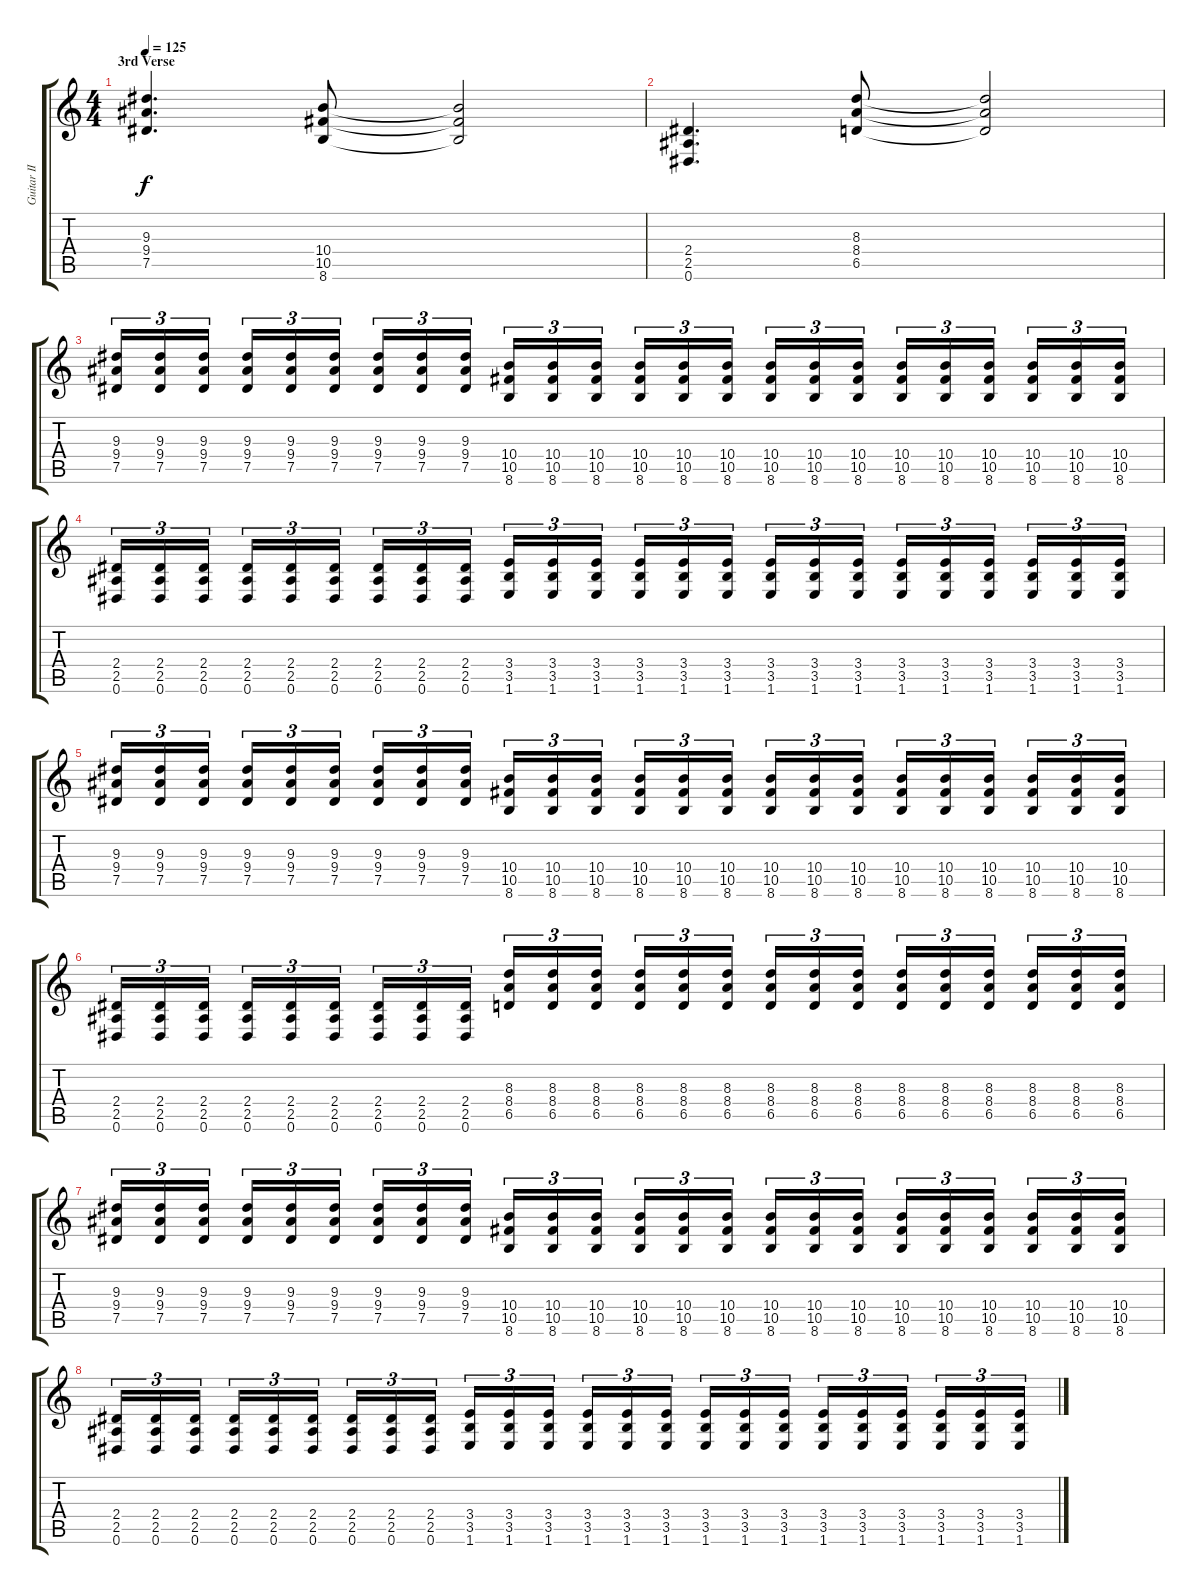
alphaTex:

\track ("Guitar II" "Guitar II") {instrument distortionguitar}
\staff {score tabs}
\tuning (Eb4 Bb3 Gb3 Db3 Ab2 Eb2) {hide}
\ts (4 4)
\section ("" "3rd Verse")
\tempo 125
\clef g2
\ks c
(9.3 9.4 7.5).4{d dy f volume 14 balance 16} (10.4 10.5 8.6).8 (10.4{t} 10.5{t} 8.6{t}).2 |
(2.4 2.5 0.6).4{d} (8.3 8.4 6.5).8 (8.3{t} 8.4{t} 6.5{t}).2 |
(9.3 9.4 7.5).16{tu (3 2)} (9.3 9.4 7.5).16{tu (3 2)} (9.3 9.4 7.5).16{tu (3 2) beam splitsecondary} (9.3 9.4 7.5).16{tu (3 2)} (9.3 9.4 7.5).16{tu (3 2)} (9.3 9.4 7.5).16{tu (3 2)} (9.3 9.4 7.5).16{tu (3 2)} (9.3 9.4 7.5).16{tu (3 2)} (9.3 9.4 7.5).16{tu (3 2) beam splitsecondary} (10.4 10.5 8.6).16{tu (3 2)} (10.4 10.5 8.6).16{tu (3 2)} (10.4 10.5 8.6).16{tu (3 2)} (10.4 10.5 8.6).16{tu (3 2)} (10.4 10.5 8.6).16{tu (3 2)} (10.4 10.5 8.6).16{tu (3 2) beam splitsecondary} (10.4 10.5 8.6).16{tu (3 2)} (10.4 10.5 8.6).16{tu (3 2)} (10.4 10.5 8.6).16{tu (3 2)} (10.4 10.5 8.6).16{tu (3 2)} (10.4 10.5 8.6).16{tu (3 2)} (10.4 10.5 8.6).16{tu (3 2) beam splitsecondary} (10.4 10.5 8.6).16{tu (3 2)} (10.4 10.5 8.6).16{tu (3 2)} (10.4 10.5 8.6).16{tu (3 2)} |
(2.4 2.5 0.6).16{tu (3 2)} (2.4 2.5 0.6).16{tu (3 2)} (2.4 2.5 0.6).16{tu (3 2) beam splitsecondary} (2.4 2.5 0.6).16{tu (3 2)} (2.4 2.5 0.6).16{tu (3 2)} (2.4 2.5 0.6).16{tu (3 2)} (2.4 2.5 0.6).16{tu (3 2)} (2.4 2.5 0.6).16{tu (3 2)} (2.4 2.5 0.6).16{tu (3 2) beam splitsecondary} (3.4 3.5 1.6).16{tu (3 2)} (3.4 3.5 1.6).16{tu (3 2)} (3.4 3.5 1.6).16{tu (3 2)} (3.4 3.5 1.6).16{tu (3 2)} (3.4 3.5 1.6).16{tu (3 2)} (3.4 3.5 1.6).16{tu (3 2) beam splitsecondary} (3.4 3.5 1.6).16{tu (3 2)} (3.4 3.5 1.6).16{tu (3 2)} (3.4 3.5 1.6).16{tu (3 2)} (3.4 3.5 1.6).16{tu (3 2)} (3.4 3.5 1.6).16{tu (3 2)} (3.4 3.5 1.6).16{tu (3 2) beam splitsecondary} (3.4 3.5 1.6).16{tu (3 2)} (3.4 3.5 1.6).16{tu (3 2)} (3.4 3.5 1.6).16{tu (3 2)} |
(9.3 9.4 7.5).16{tu (3 2)} (9.3 9.4 7.5).16{tu (3 2)} (9.3 9.4 7.5).16{tu (3 2) beam splitsecondary} (9.3 9.4 7.5).16{tu (3 2)} (9.3 9.4 7.5).16{tu (3 2)} (9.3 9.4 7.5).16{tu (3 2)} (9.3 9.4 7.5).16{tu (3 2)} (9.3 9.4 7.5).16{tu (3 2)} (9.3 9.4 7.5).16{tu (3 2) beam splitsecondary} (10.4 10.5 8.6).16{tu (3 2)} (10.4 10.5 8.6).16{tu (3 2)} (10.4 10.5 8.6).16{tu (3 2)} (10.4 10.5 8.6).16{tu (3 2)} (10.4 10.5 8.6).16{tu (3 2)} (10.4 10.5 8.6).16{tu (3 2) beam splitsecondary} (10.4 10.5 8.6).16{tu (3 2)} (10.4 10.5 8.6).16{tu (3 2)} (10.4 10.5 8.6).16{tu (3 2)} (10.4 10.5 8.6).16{tu (3 2)} (10.4 10.5 8.6).16{tu (3 2)} (10.4 10.5 8.6).16{tu (3 2) beam splitsecondary} (10.4 10.5 8.6).16{tu (3 2)} (10.4 10.5 8.6).16{tu (3 2)} (10.4 10.5 8.6).16{tu (3 2)} |
(2.4 2.5 0.6).16{tu (3 2)} (2.4 2.5 0.6).16{tu (3 2)} (2.4 2.5 0.6).16{tu (3 2) beam splitsecondary} (2.4 2.5 0.6).16{tu (3 2)} (2.4 2.5 0.6).16{tu (3 2)} (2.4 2.5 0.6).16{tu (3 2)} (2.4 2.5 0.6).16{tu (3 2)} (2.4 2.5 0.6).16{tu (3 2)} (2.4 2.5 0.6).16{tu (3 2) beam splitsecondary} (8.3 8.4 6.5).16{tu (3 2)} (8.3 8.4 6.5).16{tu (3 2)} (8.3 8.4 6.5).16{tu (3 2)} (8.3 8.4 6.5).16{tu (3 2)} (8.3 8.4 6.5).16{tu (3 2)} (8.3 8.4 6.5).16{tu (3 2) beam splitsecondary} (8.3 8.4 6.5).16{tu (3 2)} (8.3 8.4 6.5).16{tu (3 2)} (8.3 8.4 6.5).16{tu (3 2)} (8.3 8.4 6.5).16{tu (3 2)} (8.3 8.4 6.5).16{tu (3 2)} (8.3 8.4 6.5).16{tu (3 2) beam splitsecondary} (8.3 8.4 6.5).16{tu (3 2)} (8.3 8.4 6.5).16{tu (3 2)} (8.3 8.4 6.5).16{tu (3 2)} |
(9.3 9.4 7.5).16{tu (3 2)} (9.3 9.4 7.5).16{tu (3 2)} (9.3 9.4 7.5).16{tu (3 2) beam splitsecondary} (9.3 9.4 7.5).16{tu (3 2)} (9.3 9.4 7.5).16{tu (3 2)} (9.3 9.4 7.5).16{tu (3 2)} (9.3 9.4 7.5).16{tu (3 2)} (9.3 9.4 7.5).16{tu (3 2)} (9.3 9.4 7.5).16{tu (3 2) beam splitsecondary} (10.4 10.5 8.6).16{tu (3 2)} (10.4 10.5 8.6).16{tu (3 2)} (10.4 10.5 8.6).16{tu (3 2)} (10.4 10.5 8.6).16{tu (3 2)} (10.4 10.5 8.6).16{tu (3 2)} (10.4 10.5 8.6).16{tu (3 2) beam splitsecondary} (10.4 10.5 8.6).16{tu (3 2)} (10.4 10.5 8.6).16{tu (3 2)} (10.4 10.5 8.6).16{tu (3 2)} (10.4 10.5 8.6).16{tu (3 2)} (10.4 10.5 8.6).16{tu (3 2)} (10.4 10.5 8.6).16{tu (3 2) beam splitsecondary} (10.4 10.5 8.6).16{tu (3 2)} (10.4 10.5 8.6).16{tu (3 2)} (10.4 10.5 8.6).16{tu (3 2)} |
(2.4 2.5 0.6).16{tu (3 2)} (2.4 2.5 0.6).16{tu (3 2)} (2.4 2.5 0.6).16{tu (3 2) beam splitsecondary} (2.4 2.5 0.6).16{tu (3 2)} (2.4 2.5 0.6).16{tu (3 2)} (2.4 2.5 0.6).16{tu (3 2)} (2.4 2.5 0.6).16{tu (3 2)} (2.4 2.5 0.6).16{tu (3 2)} (2.4 2.5 0.6).16{tu (3 2) beam splitsecondary} (3.4 3.5 1.6).16{tu (3 2)} (3.4 3.5 1.6).16{tu (3 2)} (3.4 3.5 1.6).16{tu (3 2)} (3.4 3.5 1.6).16{tu (3 2)} (3.4 3.5 1.6).16{tu (3 2)} (3.4 3.5 1.6).16{tu (3 2) beam splitsecondary} (3.4 3.5 1.6).16{tu (3 2)} (3.4 3.5 1.6).16{tu (3 2)} (3.4 3.5 1.6).16{tu (3 2)} (3.4 3.5 1.6).16{tu (3 2)} (3.4 3.5 1.6).16{tu (3 2)} (3.4 3.5 1.6).16{tu (3 2) beam splitsecondary} (3.4 3.5 1.6).16{tu (3 2)} (3.4 3.5 1.6).16{tu (3 2)} (3.4 3.5 1.6).16{tu (3 2)}
